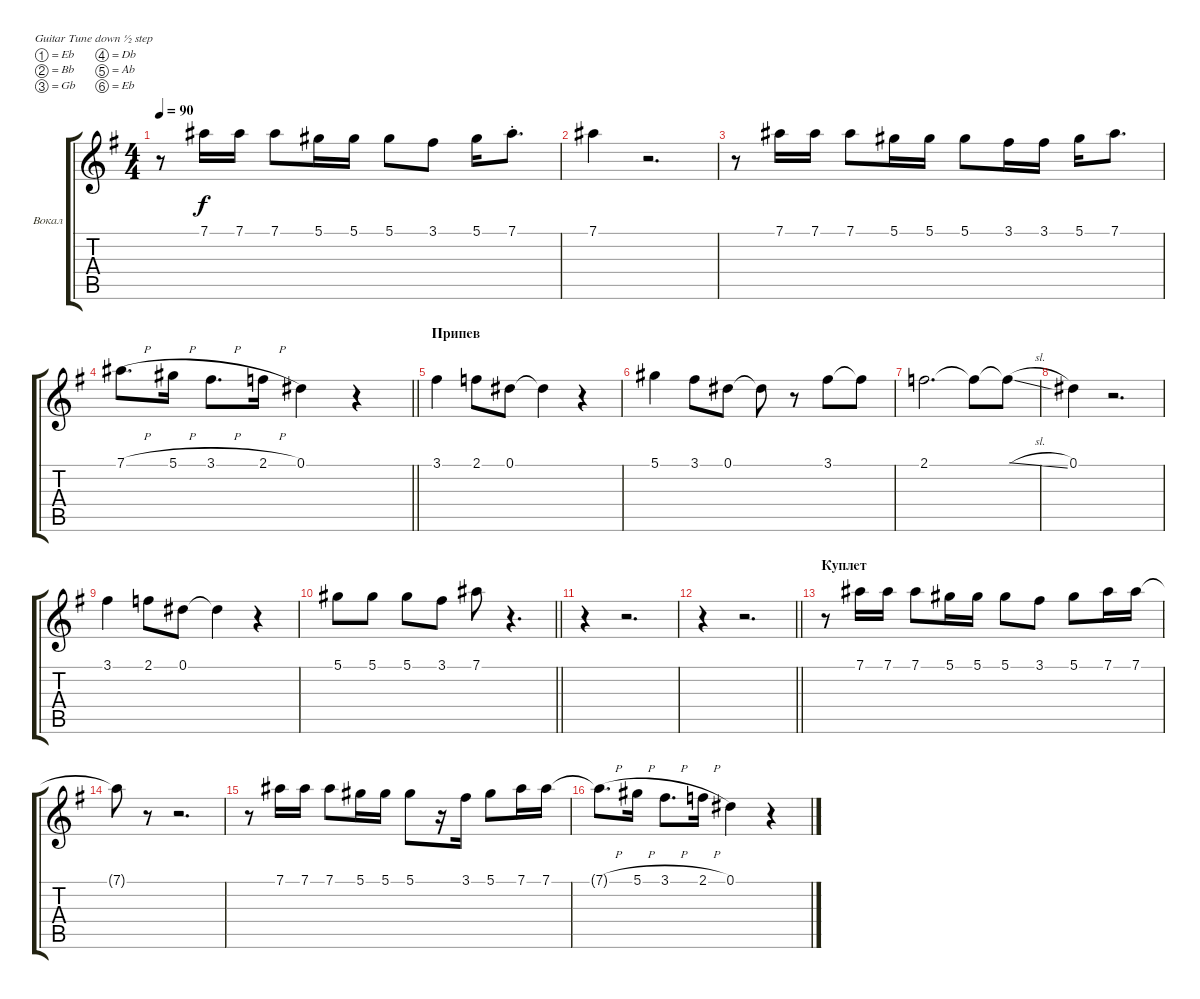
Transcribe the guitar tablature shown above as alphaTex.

\bracketExtendMode groupsimilarinstruments
\firstSystemTrackNameOrientation horizontal
\otherSystemsTrackNameOrientation horizontal
\track ("Валерий Кипелов" "Вокал") {instrument trumpet}
\staff {score tabs}
\tuning (Eb4 Bb3 Gb3 Db3 Ab2 Eb2)
\displaytranspose 12
\ts (4 4)
\tempo 90
\clef g2
\ks eminor
r.8{dy f} 7.1.16 7.1.16 7.1.8 5.1.16 5.1.16 5.1.8 3.1.8 5.1.16 7.1{st}.8{d} |
7.1.4 r.2{d} |
r.8 7.1.16 7.1.16 7.1.8 5.1.16 5.1.16 5.1.8 3.1.16 3.1.16 5.1.16 7.1.8{d} |
\barLineRight lightlight
7.1{h}.8{d} 5.1{h}.16 3.1{h}.8{d} 2.1{h}.16 0.1.4 r.4 |
\section ("" "Припев")
3.1.4 2.1.8 0.1.8 0.1{t}.4 r.4 |
5.1.4 3.1.8 0.1.8 0.1{t}.8 r.8 3.1.8 3.1{t}.8 |
2.1.2{d} 2.1{t}.8 2.1{sl t}.8 |
0.1.4 r.2{d} |
3.1.4 2.1.8 0.1.8 0.1{t}.4 r.4 |
\barLineRight lightlight
5.1.8 5.1.8 5.1.8 3.1.8 7.1.8 r.4{d} |
r.4 r.2{d} |
\barLineRight lightlight
r.4 r.2{d} |
\section ("" "Куплет")
r.8 7.1.16 7.1.16 7.1.8 5.1.16 5.1.16 5.1.8 3.1.8 5.1.8 7.1.16 7.1.16 |
7.1{t}.8 r.8 r.2{d} |
r.8 7.1.16 7.1.16 7.1.8 5.1.16 5.1.16 5.1.8 r.16 3.1.16 5.1.8 7.1.16 7.1.16 |
7.1{h t}.8{d} 5.1{h}.16 3.1{h}.8{d} 2.1{h}.16 0.1.4 r.4
